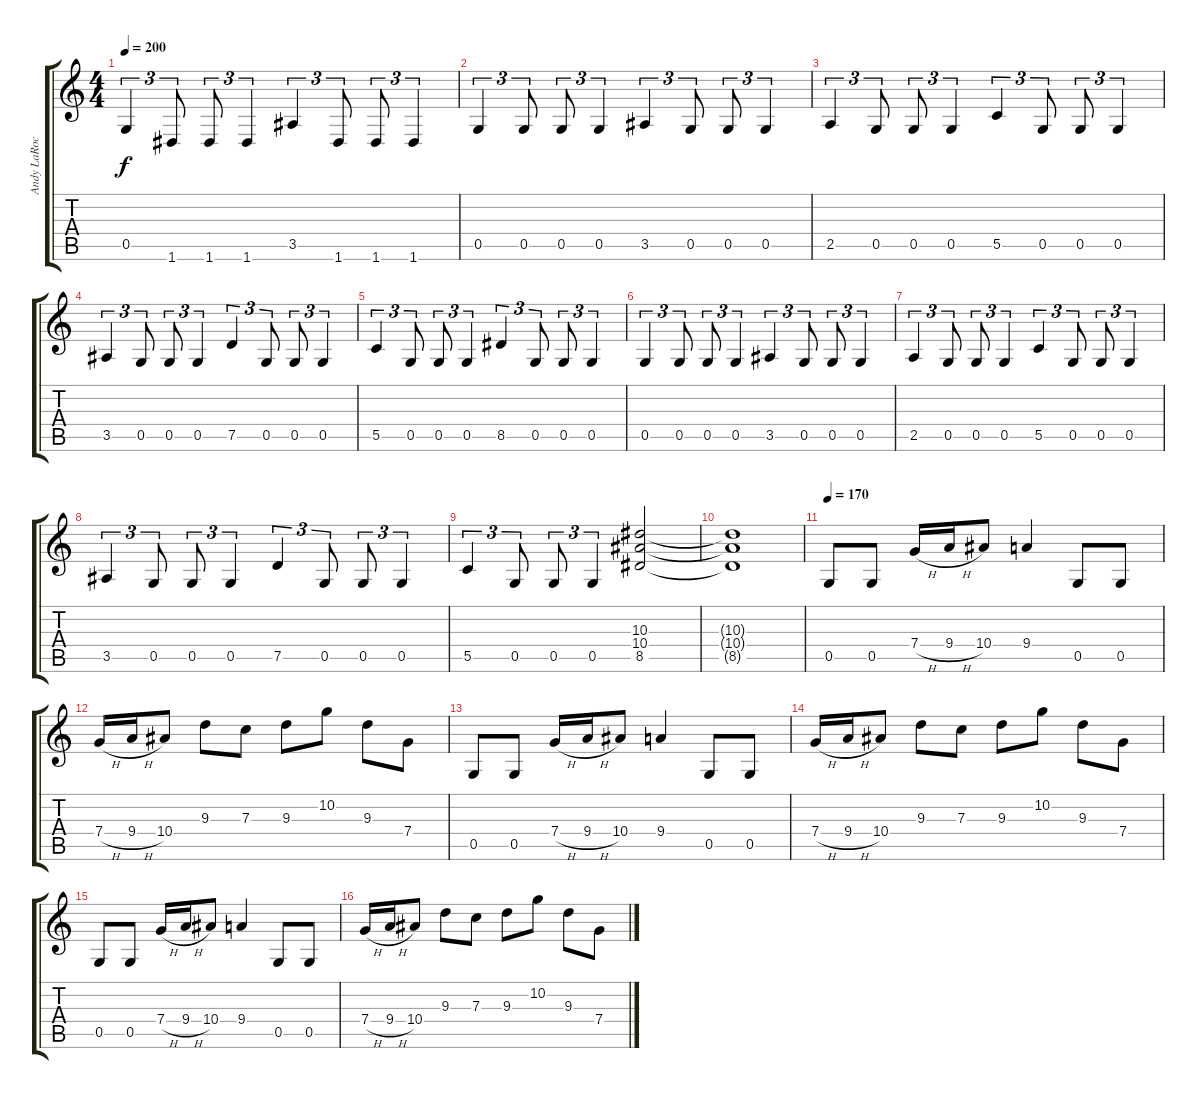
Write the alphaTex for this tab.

\track ("Andy LaRocque" "Andy LaRoc") {instrument distortionguitar}
\staff {score tabs}
\tuning (D4 A3 F3 C3 G2 D2) {hide}
\ts (4 4)
\tempo 200
\clef g2
\ks c
0.5.4{tu (3 2) dy f} 1.6.8{tu (3 2)} 1.6.8{tu (3 2)} 1.6.4{tu (3 2)} 3.5.4{tu (3 2)} 1.6.8{tu (3 2)} 1.6.8{tu (3 2)} 1.6.4{tu (3 2)} |
0.5.4{tu (3 2)} 0.5.8{tu (3 2)} 0.5.8{tu (3 2)} 0.5.4{tu (3 2)} 3.5.4{tu (3 2)} 0.5.8{tu (3 2)} 0.5.8{tu (3 2)} 0.5.4{tu (3 2)} |
2.5.4{tu (3 2)} 0.5.8{tu (3 2)} 0.5.8{tu (3 2)} 0.5.4{tu (3 2)} 5.5.4{tu (3 2)} 0.5.8{tu (3 2)} 0.5.8{tu (3 2)} 0.5.4{tu (3 2)} |
3.5.4{tu (3 2)} 0.5.8{tu (3 2)} 0.5.8{tu (3 2)} 0.5.4{tu (3 2)} 7.5.4{tu (3 2)} 0.5.8{tu (3 2)} 0.5.8{tu (3 2)} 0.5.4{tu (3 2)} |
5.5.4{tu (3 2)} 0.5.8{tu (3 2)} 0.5.8{tu (3 2)} 0.5.4{tu (3 2)} 8.5.4{tu (3 2)} 0.5.8{tu (3 2)} 0.5.8{tu (3 2)} 0.5.4{tu (3 2)} |
0.5.4{tu (3 2)} 0.5.8{tu (3 2)} 0.5.8{tu (3 2)} 0.5.4{tu (3 2)} 3.5.4{tu (3 2)} 0.5.8{tu (3 2)} 0.5.8{tu (3 2)} 0.5.4{tu (3 2)} |
2.5.4{tu (3 2)} 0.5.8{tu (3 2)} 0.5.8{tu (3 2)} 0.5.4{tu (3 2)} 5.5.4{tu (3 2)} 0.5.8{tu (3 2)} 0.5.8{tu (3 2)} 0.5.4{tu (3 2)} |
3.5.4{tu (3 2)} 0.5.8{tu (3 2)} 0.5.8{tu (3 2)} 0.5.4{tu (3 2)} 7.5.4{tu (3 2)} 0.5.8{tu (3 2)} 0.5.8{tu (3 2)} 0.5.4{tu (3 2)} |
5.5.4{tu (3 2)} 0.5.8{tu (3 2)} 0.5.8{tu (3 2)} 0.5.4{tu (3 2)} (10.3 10.4 8.5).2 |
(10.3{t} 10.4{t} 8.5{t}).1 |
\tempo 170
0.5.8 0.5.8 7.4{h}.16 9.4{h}.16 10.4.8 9.4.4 0.5.8 0.5.8 |
7.4{h}.16 9.4{h}.16 10.4.8 9.3.8 7.3.8 9.3.8 10.2.8 9.3.8 7.4.8 |
0.5.8 0.5.8 7.4{h}.16 9.4{h}.16 10.4.8 9.4.4 0.5.8 0.5.8 |
7.4{h}.16 9.4{h}.16 10.4.8 9.3.8 7.3.8 9.3.8 10.2.8 9.3.8 7.4.8 |
0.5.8 0.5.8 7.4{h}.16 9.4{h}.16 10.4.8 9.4.4 0.5.8 0.5.8 |
7.4{h}.16 9.4{h}.16 10.4.8 9.3.8 7.3.8 9.3.8 10.2.8 9.3.8 7.4.8
